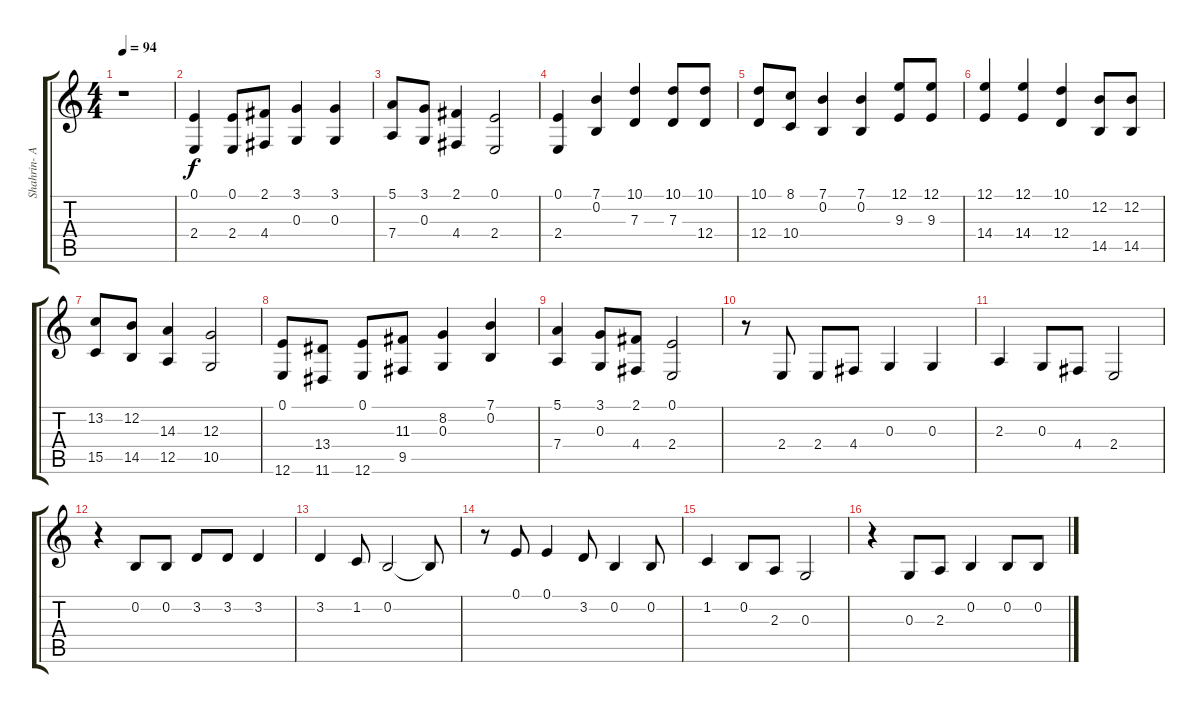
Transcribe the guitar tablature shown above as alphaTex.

\track ("Shahrin- Akkordeon (voice)" "Shahrin- A") {instrument accordion}
\staff {score tabs}
\tuning (E4 B3 G3 D3 A2 E2) {hide}
\ts (4 4)
\tempo 94
\clef g2
\ks c
r.1{dy f instrument accordion} |
(0.1 2.4).4 (0.1 2.4).8 (2.1 4.4).8 (3.1 0.3).4 (3.1 0.3).4 |
(5.1 7.4).8 (3.1 0.3).8 (2.1 4.4).4 (0.1 2.4).2 |
(0.1 2.4).4 (7.1 0.2).4 (10.1 7.3).4 (10.1 7.3).8 (10.1 12.4).8 |
(10.1 12.4).8 (8.1 10.4).8 (7.1 0.2).4 (7.1 0.2).4 (12.1 9.3).8 (12.1 9.3).8 |
(12.1 14.4).4 (12.1 14.4).4 (10.1 12.4).4 (12.2 14.5).8 (12.2 14.5).8 |
(13.2 15.5).8 (12.2 14.5).8 (14.3 12.5).4 (12.3 10.5).2 |
(0.1 12.6).8 (13.4 11.6).8 (0.1 12.6).8 (11.3 9.5).8 (8.2 0.3).4 (7.1 0.2).4 |
(5.1 7.4).4 (3.1 0.3).8 (2.1 4.4).8 (0.1 2.4).2 |
r.8 2.4.8 2.4.8 4.4.8 0.3.4 0.3.4 |
2.3.4 0.3.8 4.4.8 2.4.2 |
r.4 0.2.8 0.2.8 3.2.8 3.2.8 3.2.4 |
3.2.4 1.2.8 0.2.2 0.2{t}.8 |
r.8 0.1.8 0.1.4 3.2.8 0.2.4 0.2.8 |
1.2.4 0.2.8 2.3.8 0.3.2 |
r.4 0.3.8 2.3.8 0.2.4 0.2.8 0.2.8
